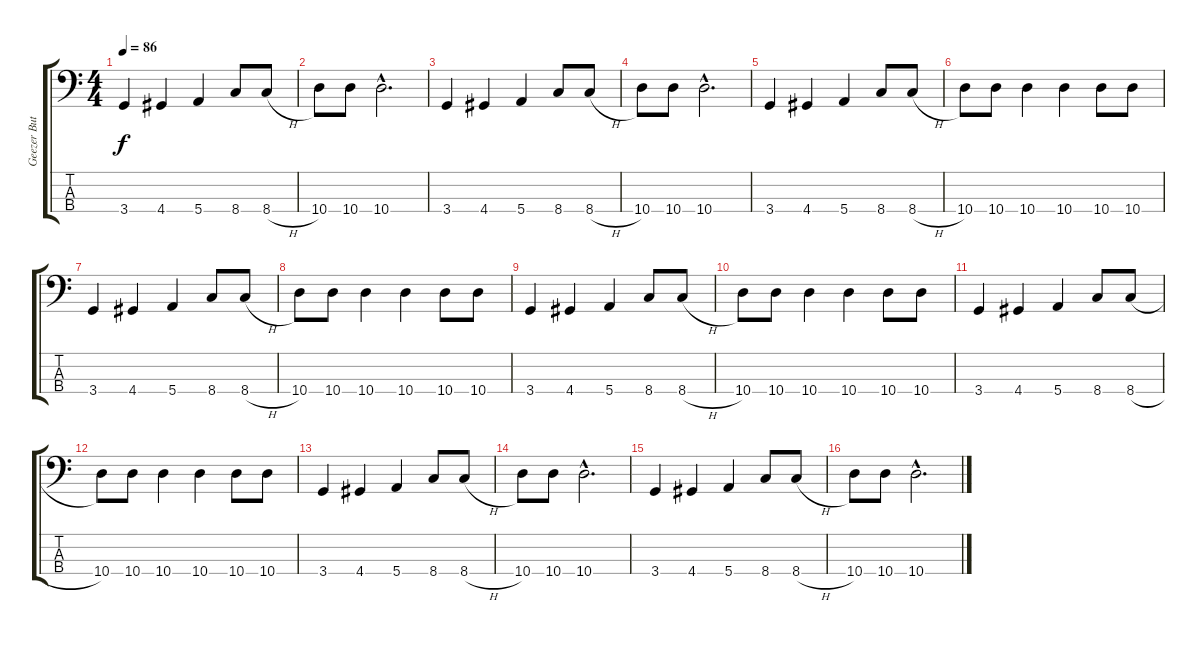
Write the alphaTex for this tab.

\track ("Geezer Butler" "Geezer But") {instrument electricbassfinger}
\staff {score tabs}
\tuning (G2 D2 A1 E1) {hide}
\ts (4 4)
\tempo 86
\clef f4
\ks c
3.4.4{dy f} 4.4.4 5.4.4 8.4.8 8.4{h}.8 |
10.4.8 10.4.8 10.4{hac}.2{d} |
3.4.4 4.4.4 5.4.4 8.4.8 8.4{h}.8 |
10.4.8 10.4.8 10.4{hac}.2{d} |
3.4.4 4.4.4 5.4.4 8.4.8 8.4{h}.8 |
10.4.8 10.4.8 10.4.4 10.4.4 10.4.8 10.4.8 |
3.4.4 4.4.4 5.4.4 8.4.8 8.4{h}.8 |
10.4.8 10.4.8 10.4.4 10.4.4 10.4.8 10.4.8 |
3.4.4 4.4.4 5.4.4 8.4.8 8.4{h}.8 |
10.4.8 10.4.8 10.4.4 10.4.4 10.4.8 10.4.8 |
3.4.4 4.4.4 5.4.4 8.4.8 8.4{h}.8 |
10.4.8 10.4.8 10.4.4 10.4.4 10.4.8 10.4.8 |
3.4.4 4.4.4 5.4.4 8.4.8 8.4{h}.8 |
10.4.8 10.4.8 10.4{hac}.2{d} |
3.4.4 4.4.4 5.4.4 8.4.8 8.4{h}.8 |
10.4.8 10.4.8 10.4{hac}.2{d}
